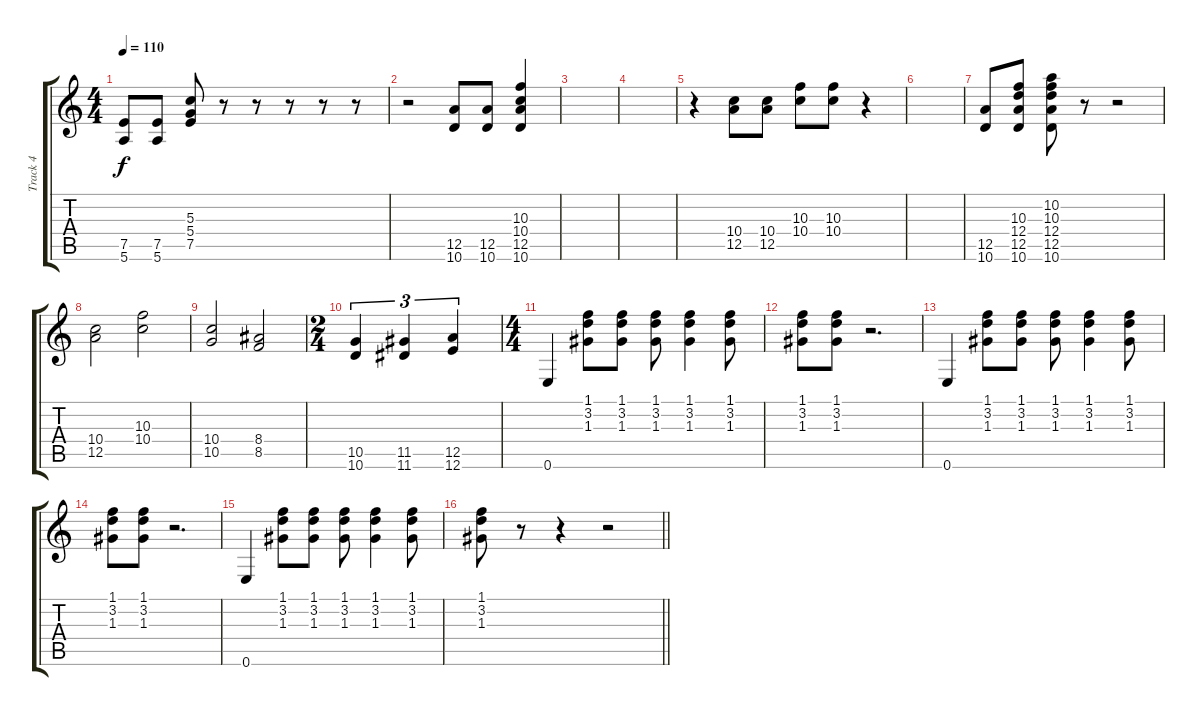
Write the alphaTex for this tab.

\track ("Track 4" "Track 4") {instrument electricguitarclean}
\staff {score tabs}
\tuning (E4 B3 G3 D3 A2 E2) {hide}
\ts (4 4)
\tempo 110
\clef g2
\ks c
(7.5 5.6).8{dy f} (7.5 5.6).8 (5.3 5.4 7.5).8 r.8 r.8 r.8 r.8 r.8 |
r.2 (12.5 10.6).8 (12.5 10.6).8 (10.3 10.4 12.5 10.6).4 |
|
|
r.4 (10.4 12.5).8 (10.4 12.5).8 (10.3 10.4).8 (10.3 10.4).8 r.4 |
|
(12.5 10.6).8 (10.3 12.4 12.5 10.6).8 (10.2 10.3 12.4 12.5 10.6).8 r.8 r.2 |
(10.4 12.5).2 (10.3 10.4).2 |
(10.4 10.5).2 (8.4 8.5).2 |
\ts (2 4)
(10.5 10.6).4{tu (3 2)} (11.5 11.6).4{tu (3 2)} (12.5 12.6).4{tu (3 2)} |
\ts (4 4)
0.6.4 (1.1 3.2 1.3).8 (1.1 3.2 1.3).8 (1.1 3.2 1.3).8 (1.1 3.2 1.3).4 (1.1 3.2 1.3).8 |
(1.1 3.2 1.3).8 (1.1 3.2 1.3).8 r.2{d} |
0.6.4 (1.1 3.2 1.3).8 (1.1 3.2 1.3).8 (1.1 3.2 1.3).8 (1.1 3.2 1.3).4 (1.1 3.2 1.3).8 |
(1.1 3.2 1.3).8 (1.1 3.2 1.3).8 r.2{d} |
0.6.4 (1.1 3.2 1.3).8 (1.1 3.2 1.3).8 (1.1 3.2 1.3).8 (1.1 3.2 1.3).4 (1.1 3.2 1.3).8 |
\barLineRight lightlight
(1.1 3.2 1.3).8 r.8 r.4 r.2
